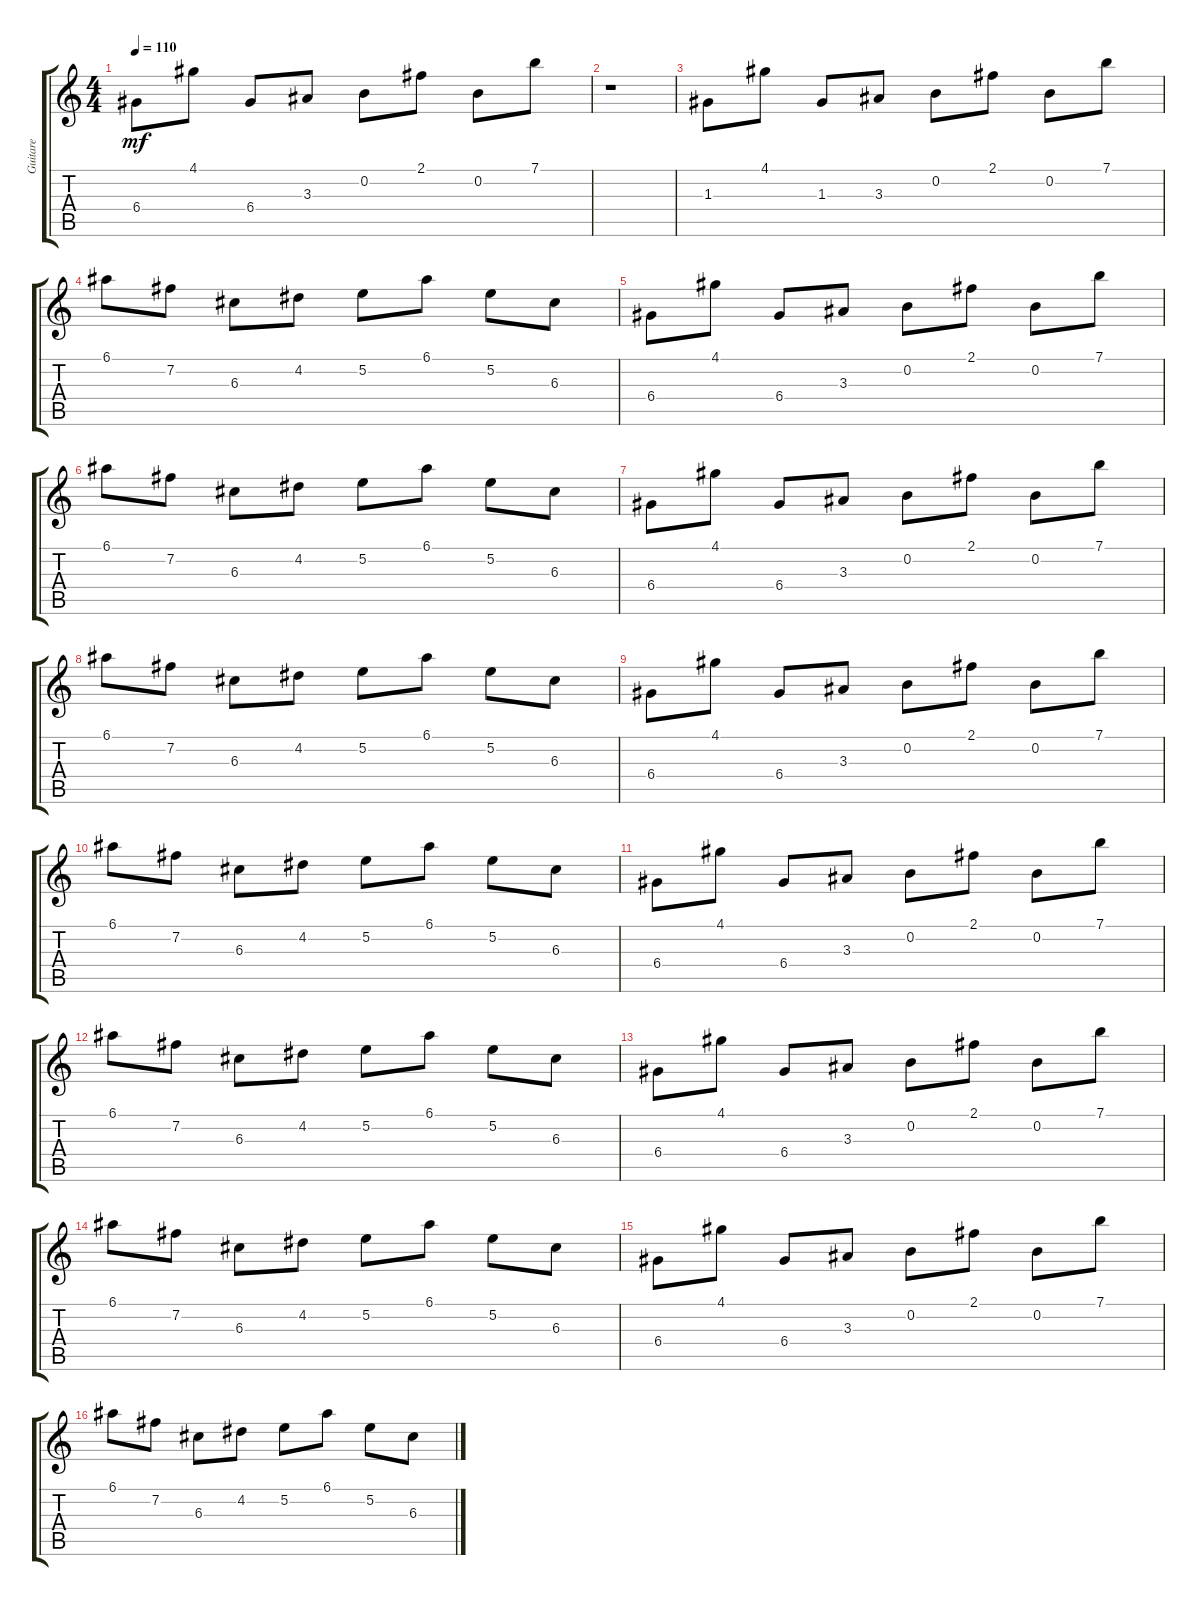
\track ("Guitare" "Guitare") {instrument acousticguitarsteel}
\staff {score tabs}
\tuning (E4 B3 G3 D3 A2 E2) {hide}
\ts (4 4)
\tempo 110
\clef g2
\ks c
6.4.8{dy mf} 4.1.8 6.4.8 3.3.8 0.2.8 2.1.8 0.2.8 7.1.8 |
r.1 |
1.3.8 4.1.8 1.3.8 3.3.8 0.2.8 2.1.8 0.2.8 7.1.8 |
6.1.8 7.2.8 6.3.8 4.2.8 5.2.8 6.1.8 5.2.8 6.3.8 |
6.4.8 4.1.8 6.4.8 3.3.8 0.2.8 2.1.8 0.2.8 7.1.8 |
6.1.8 7.2.8 6.3.8 4.2.8 5.2.8 6.1.8 5.2.8 6.3.8 |
6.4.8 4.1.8 6.4.8 3.3.8 0.2.8 2.1.8 0.2.8 7.1.8 |
6.1.8 7.2.8 6.3.8 4.2.8 5.2.8 6.1.8 5.2.8 6.3.8 |
6.4.8 4.1.8 6.4.8 3.3.8 0.2.8 2.1.8 0.2.8 7.1.8 |
6.1.8 7.2.8 6.3.8 4.2.8 5.2.8 6.1.8 5.2.8 6.3.8 |
6.4.8 4.1.8 6.4.8 3.3.8 0.2.8 2.1.8 0.2.8 7.1.8 |
6.1.8 7.2.8 6.3.8 4.2.8 5.2.8 6.1.8 5.2.8 6.3.8 |
6.4.8 4.1.8 6.4.8 3.3.8 0.2.8 2.1.8 0.2.8 7.1.8 |
6.1.8 7.2.8 6.3.8 4.2.8 5.2.8 6.1.8 5.2.8 6.3.8 |
6.4.8 4.1.8 6.4.8 3.3.8 0.2.8 2.1.8 0.2.8 7.1.8 |
6.1.8 7.2.8 6.3.8 4.2.8 5.2.8 6.1.8 5.2.8 6.3.8
